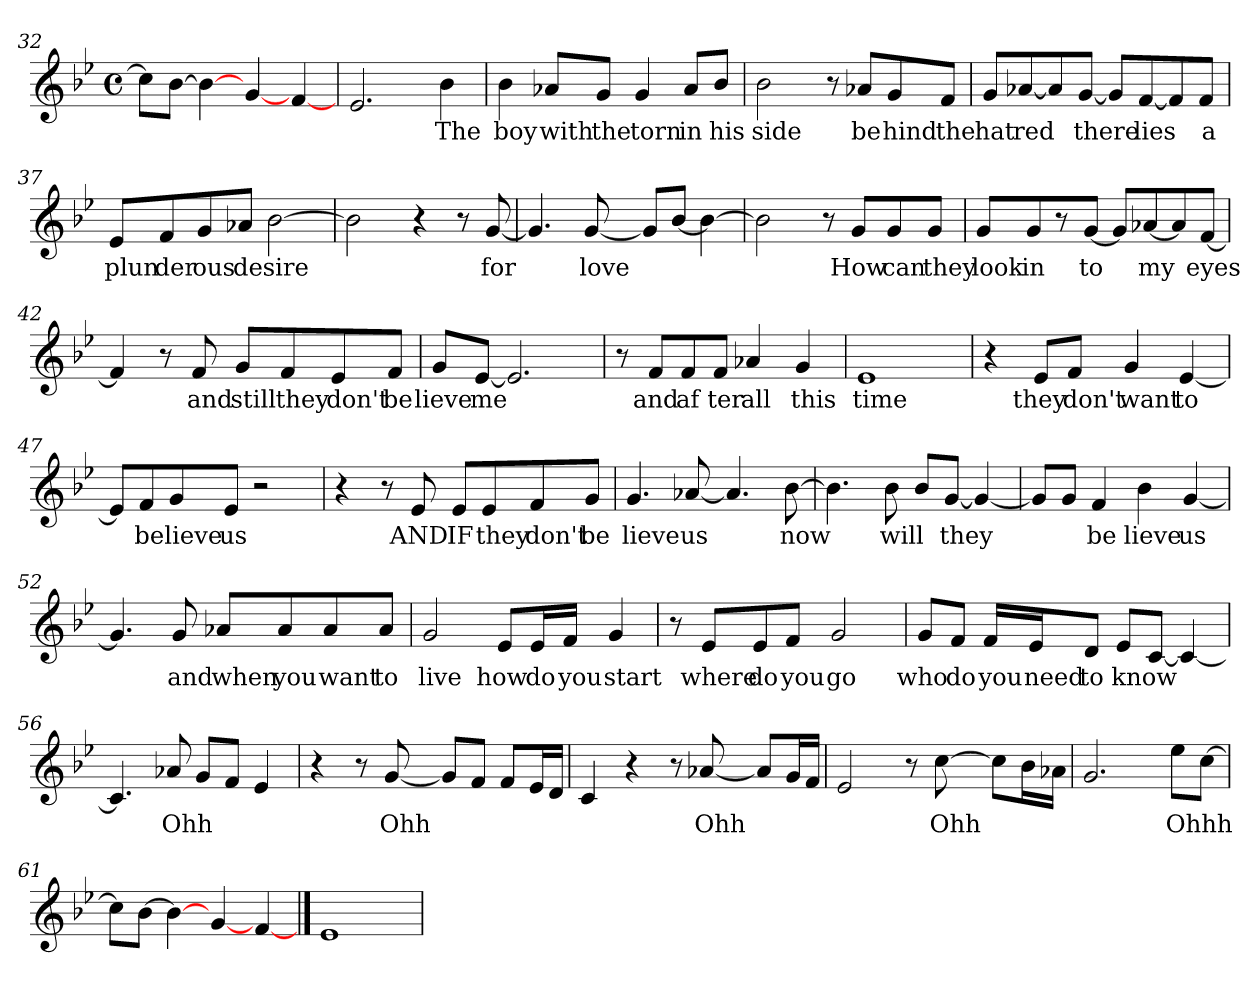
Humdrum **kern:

**kern	**text
*part1	*part1
*staff1	*staff1
*clefG2	*
*k[b-e-]	*
*B-:	*
*M4/4	*
*met(c)	*
=32	=32
8cc\L]	.
[8b-\J	.
4b-\_	.
[4g/	.
[4f/	.
=33	=33
2.e-/	.
4b-\	The
!!LO:LB:g=z
=34	=34
4b-\	boy
8a-X/L	with
8g/J	the
4g/	torn
8a-/L	in
8b-/J	his
=35	=35
2b-\	side
8r	.
8a-X/L	be
8g/	hind
8f/J	the
=36	=36
8g/L	hat
[8a-X/	red
8a-/]	.
[8g/J	there
8g/L]	.
[8f/	lies
8f/]	.
8f/J	a
!!LO:LB:g=z
=37	=37
8e-/L	plun
8f/	der
8g/	ous
8a-X/J	de
[2b-\	sire
=38	=38
2b-\]	.
4r	.
8r	.
[8g/	for
=39	=39
4.g/]	.
[8g/	love
8g/L]	.
[8b-/J	.
4b-\_	.
!!LO:LB:g=z
=40	=40
2b-\]	.
8r	.
8g/L	How
8g/	can
8g/J	they
=41	=41
8g/L	look
8g/	in
8r	.
[8g/J	to
8g/L]	.
[8a-X/	my
8a-/]	.
[8f/J	eyes
=42	=42
4f/]	.
8r	.
8f/	and
8g/L	still
8f/	they
8e-/	don't
8f/J	be
!!LO:LB:g=z
=43	=43
8g/L	lieve
[8e-/J	me
2.e-/]	.
=44	=44
8r	.
8f/L	and
8f/	af
8f/J	ter
4a-X/	all
4g/	this
=45	=45
1e-	time
!!LO:LB:g=z
=46	=46
4r	.
8e-/L	they
8f/J	don't
4g/	want
[4e-/	to
=47	=47
8e-/L]	.
8f/	be
8g/	lieve
8e-/J	us
2r	.
=48	=48
4r	.
8r	.
8e-/	AND
8e-/L	IF
8e-/	they
8f/	don't
8g/J	be
!!LO:LB:g=z
=49	=49
4.g/	lieve
[8a-X/	us
4.a-/]	.
[8b-\	now
=50	=50
4.b-\]	.
8b-\	will
8b-/L	.
[8g/J	they
4g/_	.
=51	=51
8g/L]	.
8g/J	.
4f/	be
4b-\	lieve
[4g/	us
!!LO:LB:g=z
=52	=52
4.g/]	.
8g/	and
8a-X/L	when
8a-/	you
8a-/	want
8a-/J	to
=53	=53
2g/	live
8e-/L	how
16e-/L	do
16f/JJ	you
4g/	start
=54	=54
8r	.
8e-/L	where
8e-/	do
8f/J	you
2g/	go
!!LO:LB:g=z
=55	=55
8g/L	who
8f/J	do
16f/LL	you
16e-/J	need
8d/J	to
8e-/L	know
[8c/J	.
4c/_	.
=56	=56
4.c/]	.
8a-X/	Ohh
8g/L	.
8f/J	.
4e-/	.
=57	=57
4r	.
8r	.
[8g/	Ohh
8g/L]	.
8f/J	.
8f/L	.
16e-/L	.
16d/JJ	.
!!LO:LB:g=z
=58	=58
4c/	.
4r	.
8r	.
[8a-X/	Ohh
8a-/L]	.
16g/L	.
16f/JJ	.
=59	=59
2e-/	.
8r	.
[8cc\	Ohh
8cc\L]	.
16b-\L	.
16a-X\JJ	.
=60	=60
2.g/	.
8ee-\L	Ohhh
[8cc\J	.
!!LO:LB:g=z
=61	=61
8cc\L]	.
[8b-\J	.
4b-\_	.
[4g/	.
[4f/	.
==62	==62
1e-	.
=	=
*-	*-
